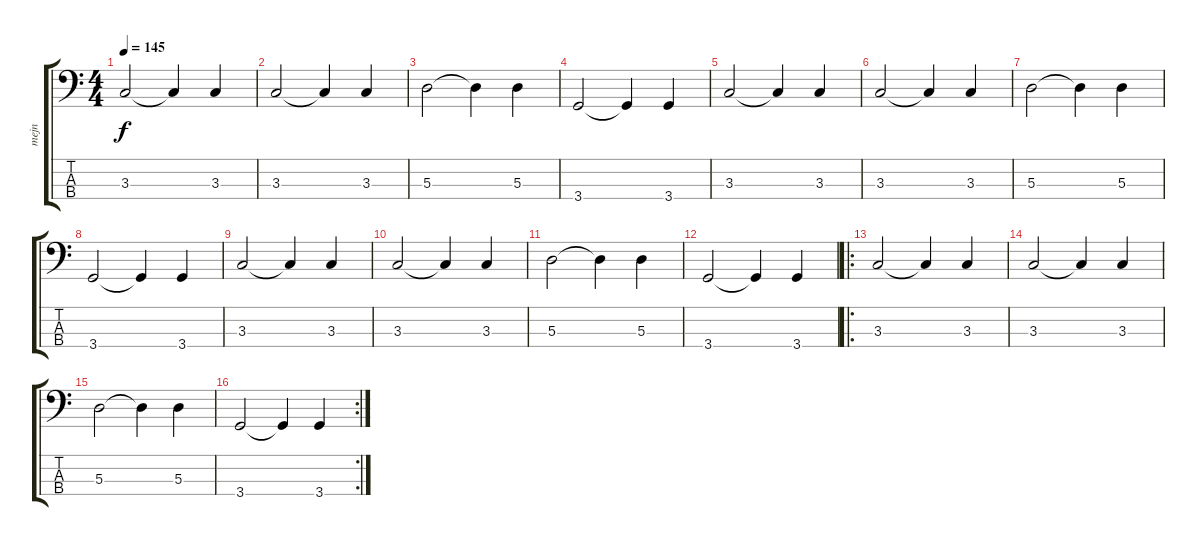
\track ("mejn" "mejn") {instrument electricbassfinger}
\staff {score tabs}
\tuning (G2 D2 A1 E1) {hide}
\ts (4 4)
\tempo 145
\clef f4
\ks c
3.3.2{dy f instrument electricbassfinger} 3.3{t}.4 3.3.4 |
3.3.2 3.3{t}.4 3.3.4 |
5.3.2 5.3{t}.4 5.3.4 |
3.4.2 3.4{t}.4 3.4.4 |
3.3.2 3.3{t}.4 3.3.4 |
3.3.2 3.3{t}.4 3.3.4 |
5.3.2 5.3{t}.4 5.3.4 |
3.4.2 3.4{t}.4 3.4.4 |
3.3.2 3.3{t}.4 3.3.4 |
3.3.2 3.3{t}.4 3.3.4 |
5.3.2 5.3{t}.4 5.3.4 |
3.4.2 3.4{t}.4 3.4.4 |
\ro
3.3.2 3.3{t}.4 3.3.4 |
3.3.2 3.3{t}.4 3.3.4 |
5.3.2 5.3{t}.4 5.3.4 |
\rc 2
3.4.2 3.4{t}.4 3.4.4
